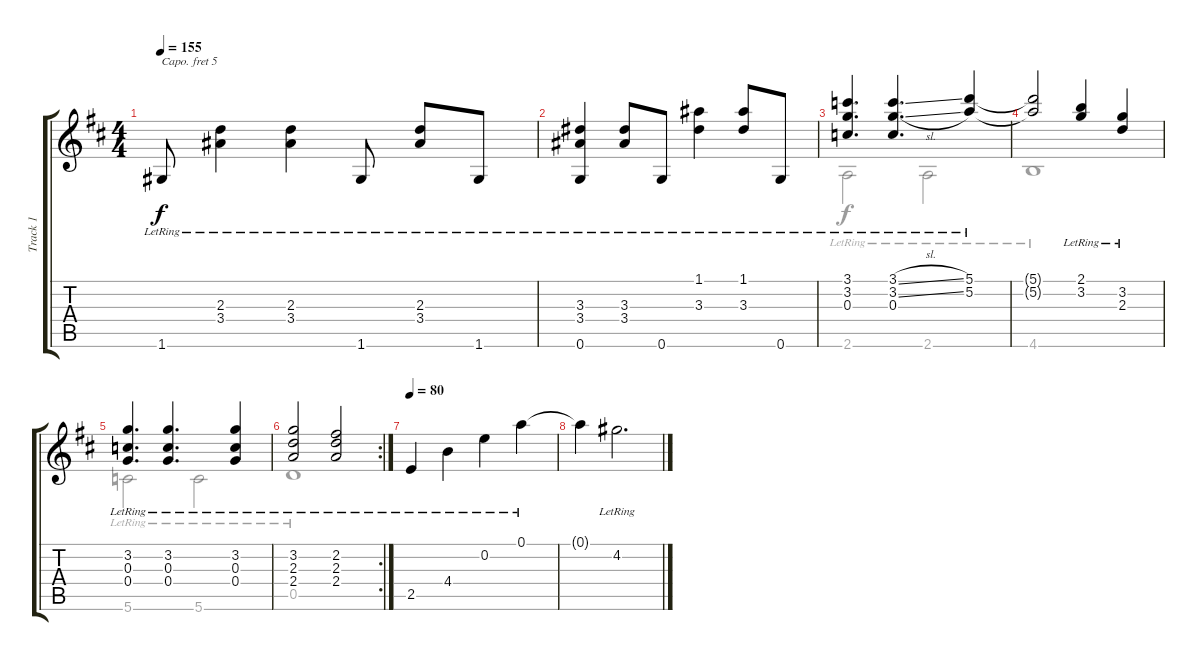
\track ("Track 1" "Track 1") {instrument acousticguitarnylon}
\staff {score tabs}
\capo 5
\tuning (E4 B3 G3 D3 A2 D2) {hide}
\voice
\ts (4 4)
\tempo 155
\clef g2
\ks d
1.6{lr}.8{dy f} (2.3{lr} 3.4{lr}).4 (2.3{lr} 3.4{lr}).4 1.6{lr}.8 (2.3{lr} 3.4{lr}).8 1.6{lr}.8 |
(3.3{lr} 3.4{lr} 0.6{lr}).4 (3.3{lr} 3.4{lr}).8 0.6{lr}.8 (1.1{lr} 3.3{lr}).4 (1.1{lr} 3.3{lr}).8 0.6{lr}.8 |
(3.1{lr} 3.2{lr} 0.3{lr}).4{d} (3.1{sl lr} 3.2{sl lr} 0.3{lr}).4{d} (5.1{lr} 5.2{lr}).4 |
(5.1{t} 5.2{t}).2 (2.1{lr} 3.2{lr}).4 (3.2{lr} 2.3{lr}).4 |
(3.2{lr} 0.3{lr} 0.4{lr}).4{d} (3.2{lr} 0.3{lr} 0.4{lr}).4{d} (3.2{lr} 0.3{lr} 0.4{lr}).4 |
\rc 2
(3.2{lr} 2.3{lr} 2.4{lr}).2 (2.2{lr} 2.3{lr} 2.4{lr}).2 |
\tempo 80
2.5{lr}.4 4.4{lr}.4 0.2{lr}.4 0.1{lr}.4 |
0.1{t}.4 4.2{lr}.2{d}
\voice
\clef g2
\ottava regular
\simile none
\ks d
|
|
2.6{lr}.2 2.6{lr}.2 |
4.6{lr}.1 |
5.6{lr}.2 5.6{lr}.2 |
0.5{lr}.1 |
|
